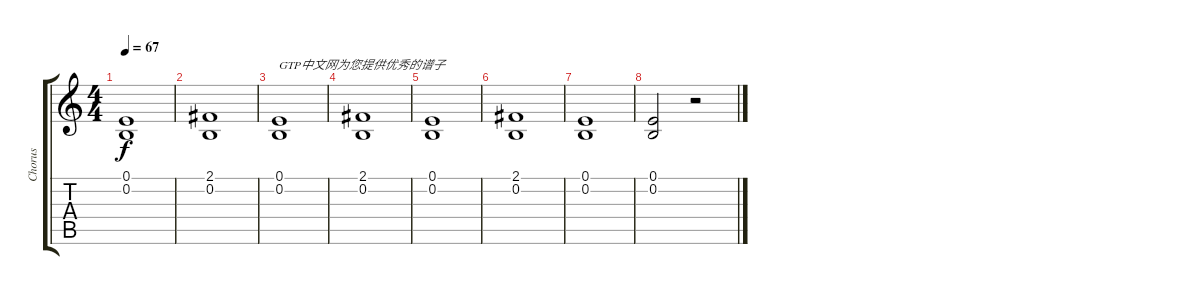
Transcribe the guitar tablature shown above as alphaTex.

\track ("Chorus" "Chorus") {instrument lead6voice}
\staff {score tabs}
\tuning (E4 B3 G3 D3 A2 E2) {hide}
\ts (4 4)
\tempo 67
\clef g2
\ks c
(0.1 0.2).1{dy f instrument lead6voice} |
(2.1 0.2).1 |
(0.1 0.2).1{txt "GTP中文网为您提供优秀的谱子"} |
(2.1 0.2).1 |
(0.1 0.2).1 |
(2.1 0.2).1 |
(0.1 0.2).1 |
(0.1 0.2).2 r.2
